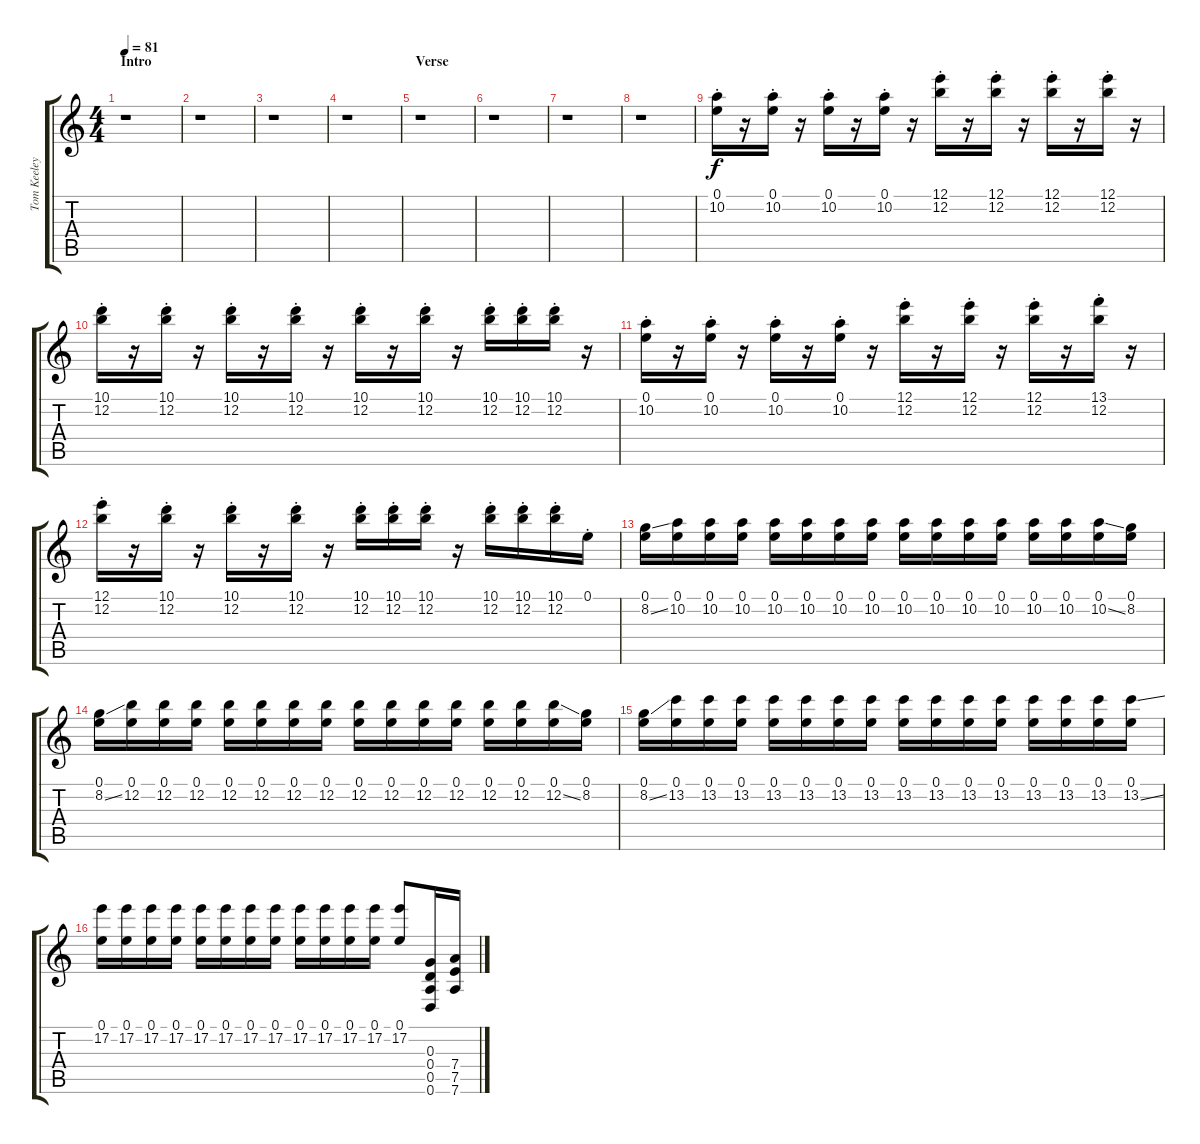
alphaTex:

\track ("Tom Keeley" "Tom Keeley") {instrument electricguitarclean}
\staff {score tabs}
\tuning (E4 B3 G3 D3 A2 D2) {hide}
\ts (4 4)
\section ("" "Intro")
\tempo 81
\clef g2
\ks c
r.1{dy f instrument electricguitarclean} |
r.1 |
r.1 |
r.1 |
\section ("" "Verse")
r.1 |
r.1 |
r.1 |
r.1 |
(0.1{st} 10.2{st}).16 r.16 (0.1{st} 10.2{st}).16 r.16 (0.1{st} 10.2{st}).16 r.16 (0.1{st} 10.2{st}).16 r.16 (12.1{st} 12.2{st}).16 r.16 (12.1{st} 12.2{st}).16 r.16 (12.1{st} 12.2{st}).16 r.16 (12.1{st} 12.2{st}).16 r.16 |
(10.1{st} 12.2{st}).16 r.16 (10.1{st} 12.2{st}).16 r.16 (10.1{st} 12.2{st}).16 r.16 (10.1{st} 12.2{st}).16 r.16 (10.1{st} 12.2{st}).16 r.16 (10.1{st} 12.2{st}).16 r.16 (10.1{st} 12.2{st}).16 (10.1{st} 12.2{st}).16 (10.1{st} 12.2{st}).16 r.16 |
(0.1{st} 10.2{st}).16 r.16 (0.1{st} 10.2{st}).16 r.16 (0.1{st} 10.2{st}).16 r.16 (0.1{st} 10.2{st}).16 r.16 (12.1{st} 12.2{st}).16 r.16 (12.1{st} 12.2{st}).16 r.16 (12.1{st} 12.2{st}).16 r.16 (13.1{st} 12.2{st}).16 r.16 |
(12.1{st} 12.2{st}).16 r.16 (10.1{st} 12.2{st}).16 r.16 (10.1{st} 12.2{st}).16 r.16 (10.1{st} 12.2{st}).16 r.16 (10.1{st} 12.2{st}).16 (10.1{st} 12.2{st}).16 (10.1{st} 12.2{st}).16 r.16 (10.1{st} 12.2{st}).16 (10.1{st} 12.2{st}).16 (10.1{st} 12.2{st}).16 0.1{st}.16 |
(0.1 8.2{ss}).16 (0.1 10.2).16 (0.1 10.2).16 (0.1 10.2).16 (0.1 10.2).16 (0.1 10.2).16 (0.1 10.2).16 (0.1 10.2).16 (0.1 10.2).16 (0.1 10.2).16 (0.1 10.2).16 (0.1 10.2).16 (0.1 10.2).16 (0.1 10.2).16 (0.1 10.2{ss}).16 (0.1 8.2).16 |
(0.1 8.2{ss}).16 (0.1 12.2).16 (0.1 12.2).16 (0.1 12.2).16 (0.1 12.2).16 (0.1 12.2).16 (0.1 12.2).16 (0.1 12.2).16 (0.1 12.2).16 (0.1 12.2).16 (0.1 12.2).16 (0.1 12.2).16 (0.1 12.2).16 (0.1 12.2).16 (0.1 12.2{ss}).16 (0.1 8.2).16 |
(0.1 8.2{ss}).16 (0.1 13.2).16 (0.1 13.2).16 (0.1 13.2).16 (0.1 13.2).16 (0.1 13.2).16 (0.1 13.2).16 (0.1 13.2).16 (0.1 13.2).16 (0.1 13.2).16 (0.1 13.2).16 (0.1 13.2).16 (0.1 13.2).16 (0.1 13.2).16 (0.1 13.2).16 (0.1 13.2{ss}).16 |
(0.1 17.2).16 (0.1 17.2).16 (0.1 17.2).16 (0.1 17.2).16 (0.1 17.2).16 (0.1 17.2).16 (0.1 17.2).16 (0.1 17.2).16 (0.1 17.2).16 (0.1 17.2).16 (0.1 17.2).16 (0.1 17.2).16 (0.1 17.2).8 (0.3 0.4 0.5 0.6).16{instrument distortionguitar} (7.4 7.5 7.6).16
